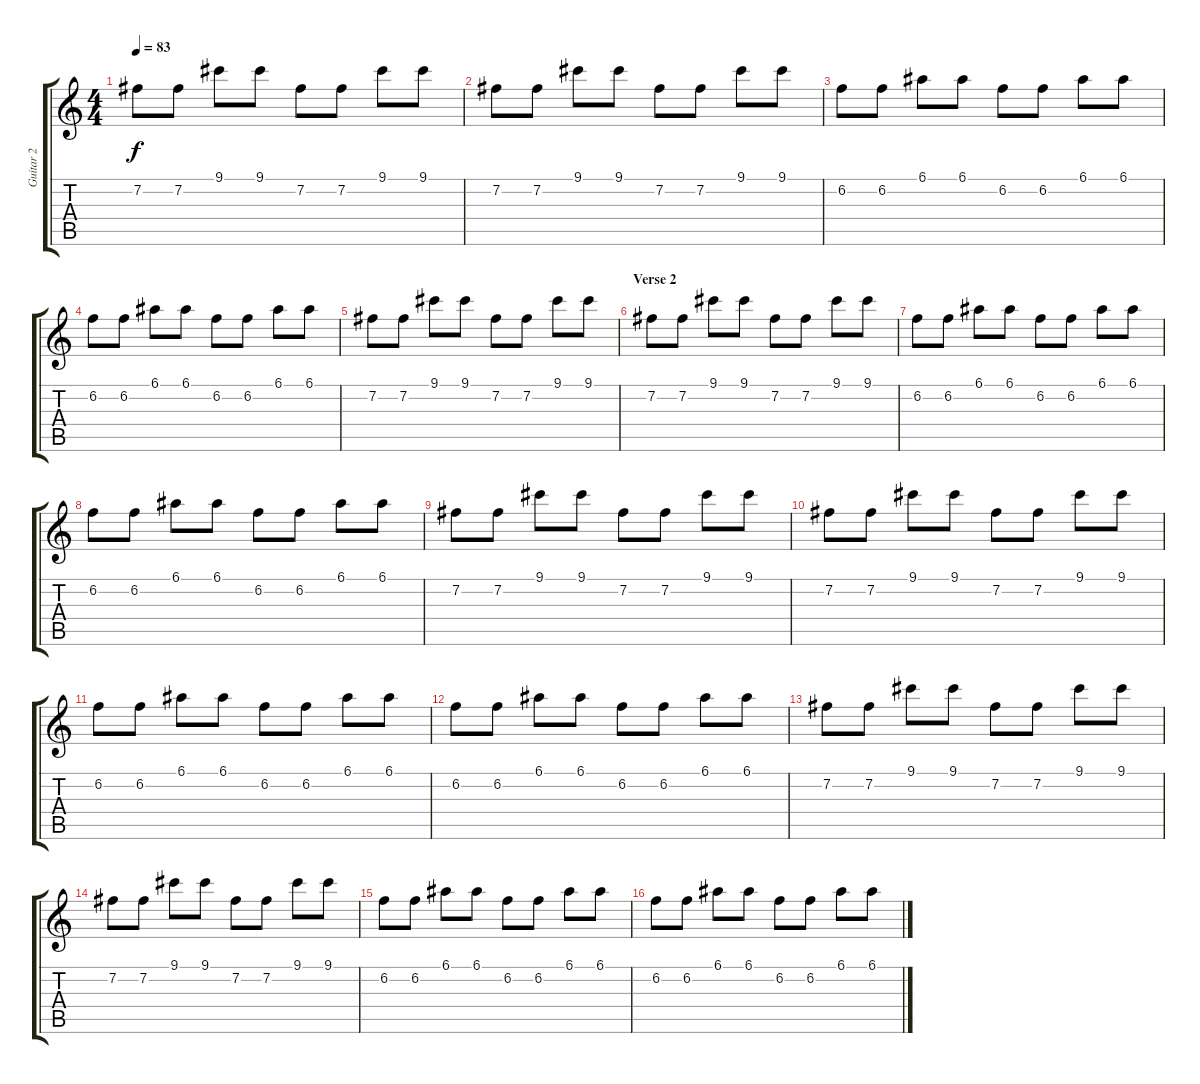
\track ("Guitar 2" "Guitar 2") {instrument distortionguitar}
\staff {score tabs}
\tuning (E4 B3 G3 D3 A2 E2) {hide}
\ts (4 4)
\tempo 83
\clef g2
\ks c
7.2.8{dy f} 7.2.8 9.1.8 9.1.8 7.2.8 7.2.8 9.1.8 9.1.8 |
7.2.8 7.2.8 9.1.8 9.1.8 7.2.8 7.2.8 9.1.8 9.1.8 |
6.2.8 6.2.8 6.1.8 6.1.8 6.2.8 6.2.8 6.1.8 6.1.8 |
6.2.8 6.2.8 6.1.8 6.1.8 6.2.8 6.2.8 6.1.8 6.1.8 |
7.2.8 7.2.8 9.1.8 9.1.8 7.2.8 7.2.8 9.1.8 9.1.8 |
\section ("" "Verse 2")
7.2.8 7.2.8 9.1.8 9.1.8 7.2.8 7.2.8 9.1.8 9.1.8 |
6.2.8 6.2.8 6.1.8 6.1.8 6.2.8 6.2.8 6.1.8 6.1.8 |
6.2.8 6.2.8 6.1.8 6.1.8 6.2.8 6.2.8 6.1.8 6.1.8 |
7.2.8 7.2.8 9.1.8 9.1.8 7.2.8 7.2.8 9.1.8 9.1.8 |
7.2.8 7.2.8 9.1.8 9.1.8 7.2.8 7.2.8 9.1.8 9.1.8 |
6.2.8 6.2.8 6.1.8 6.1.8 6.2.8 6.2.8 6.1.8 6.1.8 |
6.2.8 6.2.8 6.1.8 6.1.8 6.2.8 6.2.8 6.1.8 6.1.8 |
7.2.8 7.2.8 9.1.8 9.1.8 7.2.8 7.2.8 9.1.8 9.1.8 |
7.2.8 7.2.8 9.1.8 9.1.8 7.2.8 7.2.8 9.1.8 9.1.8 |
6.2.8 6.2.8 6.1.8 6.1.8 6.2.8 6.2.8 6.1.8 6.1.8 |
6.2.8 6.2.8 6.1.8 6.1.8 6.2.8 6.2.8 6.1.8 6.1.8
